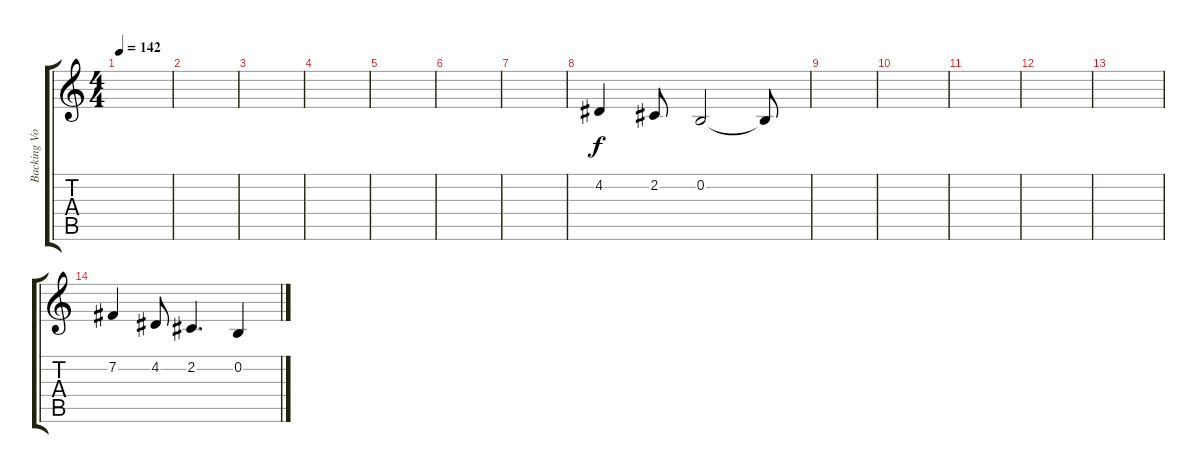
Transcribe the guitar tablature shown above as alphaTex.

\track ("Backing Vox" "Backing Vo") {instrument clarinet}
\staff {score tabs}
\tuning (E4 B3 G3 D3 A2 E2) {hide}
\ts (4 4)
\tempo 142
\clef g2
\ks c
|
|
|
|
|
|
|
4.2.4 2.2.8 0.2.2 0.2{t}.8 |
|
|
|
|
|
7.2.4 4.2.8 2.2.4{d} 0.2.4
